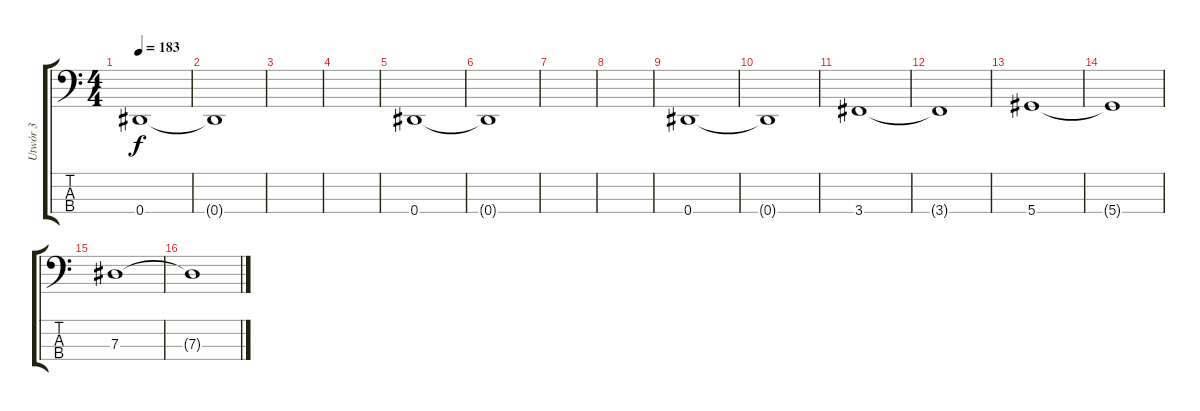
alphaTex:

\track ("Utwór 3" "Utwór 3") {instrument electricbasspick}
\staff {score tabs}
\tuning (Gb2 Db2 Ab1 Eb1) {hide}
\ts (4 4)
\tempo 183
\clef f4
\ks c
0.4.1{dy f} |
0.4{t}.1 |
|
|
0.4.1 |
0.4{t}.1 |
|
|
0.4.1 |
0.4{t}.1 |
3.4.1 |
3.4{t}.1 |
5.4.1 |
5.4{t}.1 |
7.3.1 |
7.3{t}.1
